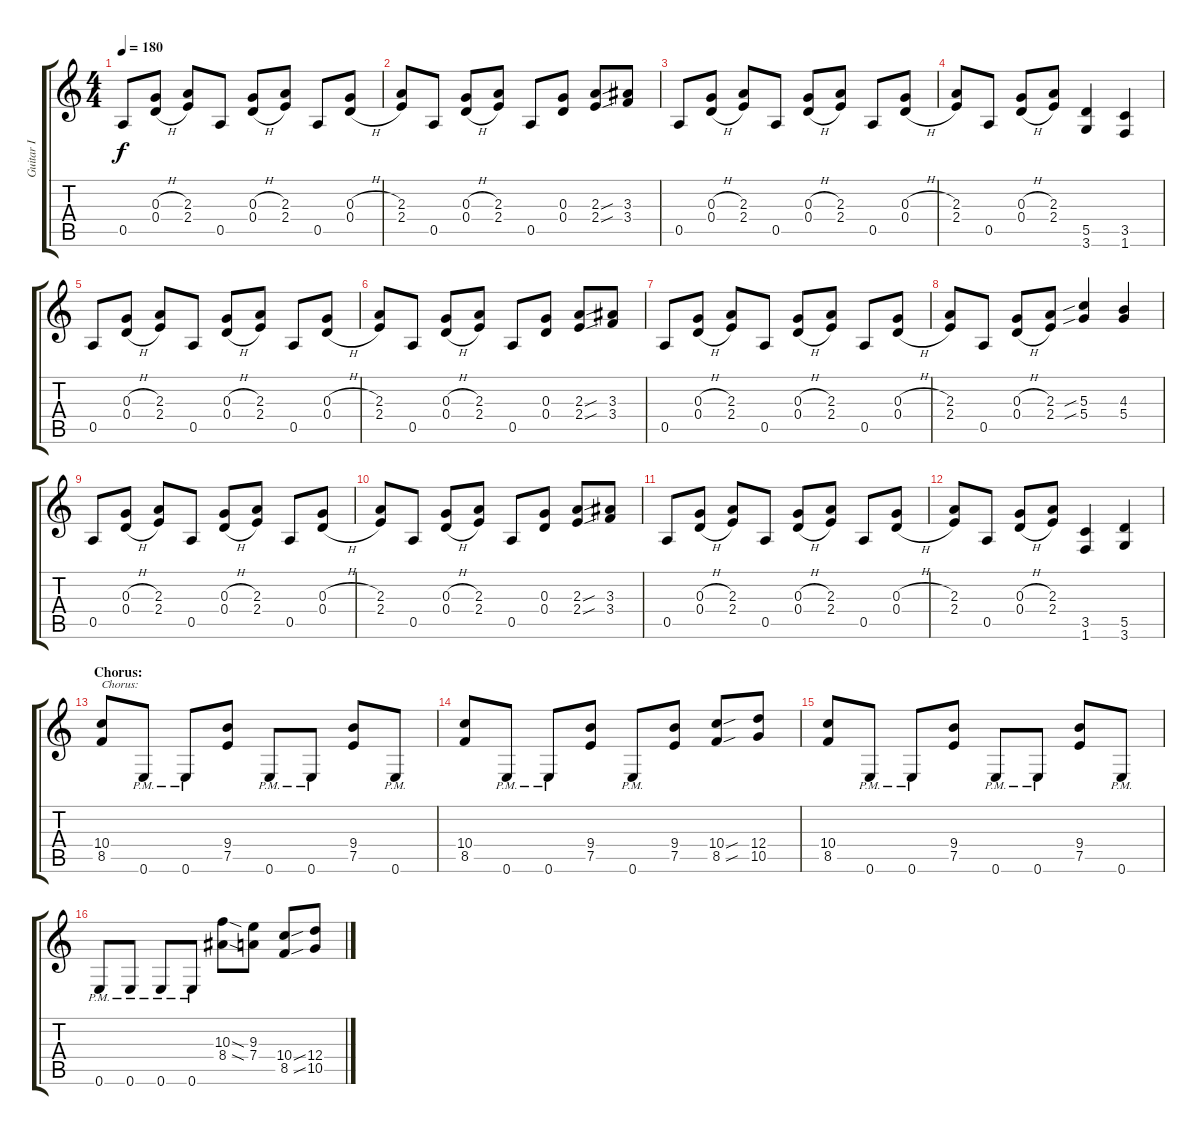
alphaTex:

\track ("Guitar I" "Guitar I") {instrument distortionguitar}
\staff {score tabs}
\tuning (E4 B3 G3 D3 A2 E2) {hide}
\ts (4 4)
\tempo 180
\clef g2
\ks c
0.5.8{dy f} (0.3{h} 0.4{h}).8 (2.3 2.4).8 0.5.8 (0.3{h} 0.4{h}).8 (2.3 2.4).8 0.5.8 (0.3{h} 0.4{h}).8 |
(2.3 2.4).8 0.5.8 (0.3{h} 0.4{h}).8 (2.3 2.4).8 0.5.8 (0.3 0.4).8 (2.3{sou} 2.4{sou}).8 (3.3 3.4).8 |
0.5.8 (0.3{h} 0.4{h}).8 (2.3 2.4).8 0.5.8 (0.3{h} 0.4{h}).8 (2.3 2.4).8 0.5.8 (0.3{h} 0.4{h}).8 |
(2.3 2.4).8 0.5.8 (0.3{h} 0.4{h}).8 (2.3 2.4).8 (5.5 3.6).4 (3.5 1.6).4 |
0.5.8 (0.3{h} 0.4{h}).8 (2.3 2.4).8 0.5.8 (0.3{h} 0.4{h}).8 (2.3 2.4).8 0.5.8 (0.3{h} 0.4{h}).8 |
(2.3 2.4).8 0.5.8 (0.3{h} 0.4{h}).8 (2.3 2.4).8 0.5.8 (0.3 0.4).8 (2.3{sou} 2.4{sou}).8 (3.3 3.4).8 |
0.5.8 (0.3{h} 0.4{h}).8 (2.3 2.4).8 0.5.8 (0.3{h} 0.4{h}).8 (2.3 2.4).8 0.5.8 (0.3{h} 0.4{h}).8 |
(2.3 2.4).8 0.5.8 (0.3{h} 0.4{h}).8 (2.3 2.4).8 (5.3{sib} 5.4{sib}).4 (4.3 5.4).4 |
0.5.8 (0.3{h} 0.4{h}).8 (2.3 2.4).8 0.5.8 (0.3{h} 0.4{h}).8 (2.3 2.4).8 0.5.8 (0.3{h} 0.4{h}).8 |
(2.3 2.4).8 0.5.8 (0.3{h} 0.4{h}).8 (2.3 2.4).8 0.5.8 (0.3 0.4).8 (2.3{sou} 2.4{sou}).8 (3.3 3.4).8 |
0.5.8 (0.3{h} 0.4{h}).8 (2.3 2.4).8 0.5.8 (0.3{h} 0.4{h}).8 (2.3 2.4).8 0.5.8 (0.3{h} 0.4{h}).8 |
(2.3 2.4).8 0.5.8 (0.3{h} 0.4{h}).8 (2.3 2.4).8 (3.5 1.6).4 (5.5 3.6).4 |
\section ("" "Chorus:")
(10.4 8.5).8{txt "Chorus:"} 0.6{pm}.8 0.6{pm}.8 (9.4 7.5).8 0.6{pm}.8 0.6{pm}.8 (9.4 7.5).8 0.6{pm}.8 |
(10.4 8.5).8 0.6{pm}.8 0.6{pm}.8 (9.4 7.5).8 0.6{pm}.8 (9.4 7.5).8 (10.4{sou} 8.5{sou}).8 (12.4 10.5).8 |
(10.4 8.5).8 0.6{pm}.8 0.6{pm}.8 (9.4 7.5).8 0.6{pm}.8 0.6{pm}.8 (9.4 7.5).8 0.6{pm}.8 |
0.6{pm}.8 0.6{pm}.8 0.6{pm}.8 0.6{pm}.8 (10.3{sod} 8.4{sod}).8 (9.3 7.4).8 (10.4{sou} 8.5{sou}).8 (12.4 10.5).8
